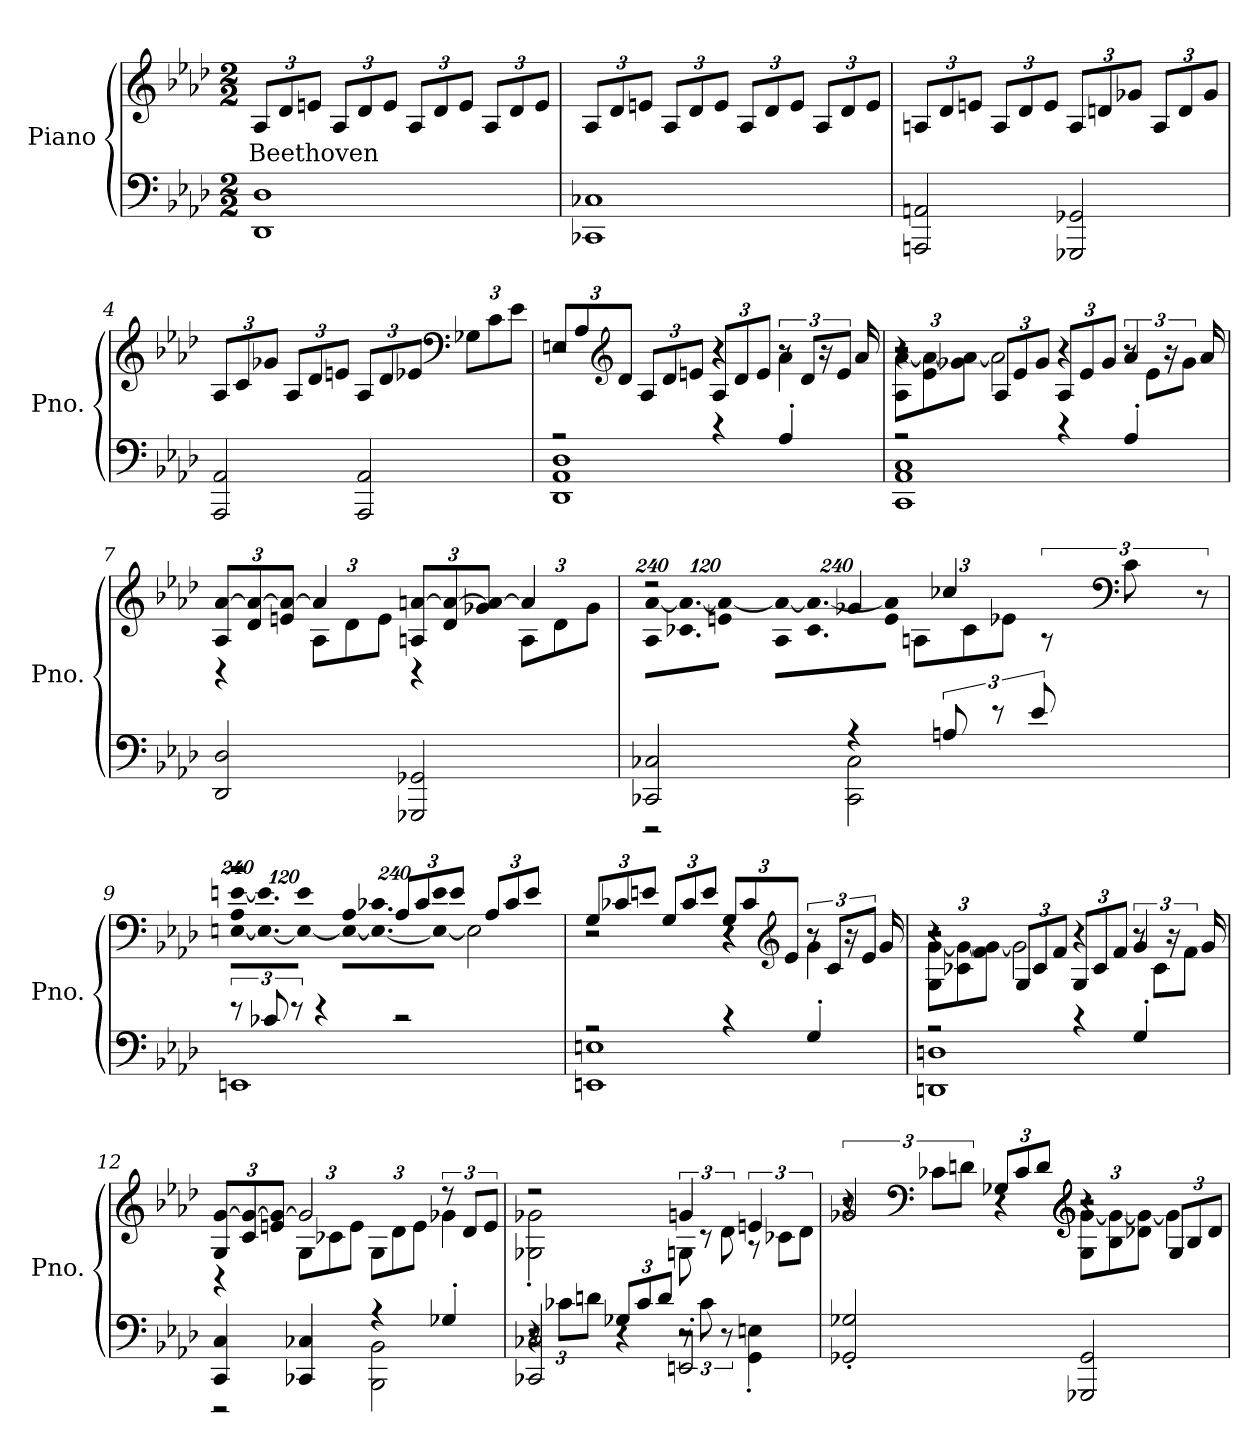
**kern	**kern	**text
*part1	*part1	*part1
*staff2	*staff1	*staff1
*I"Piano	*	*
*I'Pno.	*	*
*clefF4	*clefG2	*
*k[b-e-a-d-]	*k[b-e-a-d-]	*
*M2/2	*M2/2	*
*MM50	*MM50	*
*	*Xbrackettup	*
=1	=1	=1
!	!	!LO:LY:b
1DD- 1D-	12A-/L	Beethoven
.	12d-/	.
.	12en/J	.
.	12A-/L	.
.	12d-/	.
.	12e/J	.
.	12A-/L	.
.	12d-/	.
.	12e/J	.
.	12A-/L	.
.	12d-/	.
.	12e/J	.
=2	=2	=2
1CC-X 1C-X	12A-/L	.
.	12d-/	.
.	12en/J	.
.	12A-/L	.
.	12d-/	.
.	12e/J	.
.	12A-/L	.
.	12d-/	.
.	12e/J	.
.	12A-/L	.
.	12d-/	.
.	12e/J	.
!!LO:LB:g=z
=3	=3	=3
2AAAn/ 2AAn/	12An/L	.
.	12d-/	.
.	12en/J	.
.	12A/L	.
.	12d-/	.
.	12e/J	.
2GGG-X/ 2GG-X/	12A/L	.
.	12dn/	.
.	12g-X/J	.
.	12A/L	.
.	12d/	.
.	12g-/J	.
=4	=4	=4
2AAA-/ 2AA-/	12A-/L	.
.	12c/	.
.	12g-X/J	.
.	12A-/L	.
.	12d-/	.
.	12en/J	.
2AAA-/ 2AA-/	12A-/L	.
.	12d-/	.
.	12e-X/J	.
*	*clefF4	*
.	12G-X\L	.
.	12c\	.
.	12e-\J	.
!!LO:LB:g=z
=5	=5	=5
*^	*^	*
*	*	*	*^	*
2r	1DD- 1AA- 1D-	2r	2r	12En/L	.
.	.	.	.	12A-/	.
*	*	*clefG2	*	*	*
.	.	.	.	12d-/J	.
.	.	.	.	12A-/L	.
.	.	.	.	12d-/	.
.	.	.	.	12en/J	.
4r	.	4r	4r	12A-/L	.
.	.	.	.	12d-/	.
.	.	.	.	12e/J	.
*	*	*	*	*brackettup	*
4A-'/	.	8r	4a-\	12r	.
.	.	.	.	12d-/L	.
.	.	16r	.	.	.
.	.	.	.	12e/J	.
.	.	16a-/	.	.	.
=6	=6	=6	=6	=6	=6
*	*	*	*Xbrackettup	*	*
2r	1CC 1AA- 1C	2r	12A-\ [12a-\L	4r	.
.	.	.	12e-\ 12a-\_	.	.
.	.	.	12g-X\ 12a-\_J	.	.
.	.	.	2a-\]	12A-/L	.
.	.	.	.	12e-/	.
.	.	.	.	12g-/J	.
4r	.	4r	.	12A-/L	.
.	.	.	.	12e-/	.
.	.	.	.	12g-/J	.
*	*	*	*brackettup	*	*
4A-'/	.	4a-/	12r	8r	.
.	.	.	12e-\L	.	.
.	.	.	.	16r	.
.	.	.	12g-\J	.	.
.	.	.	.	16a-/	.
*v	*v	*	*	*	*
*	*v	*v	*v	*
!!LO:LB:g=z
=7	=7	=7
*	*Xbrackettup	*
*	*^	*
2DD-/ 2D-/	12A-/ [12a-/L	4r	.
.	12d-/ 12a-/_	.	.
.	12en/ 12a-/_J	.	.
.	4a-/]	12A-\L	.
.	.	12d-\	.
.	.	12e\J	.
2GGG-X/ 2GG-X/	12An/ [12an/L	4r	.
.	12d-/ 12a/_	.	.
.	12g-X/ 12a/_J	.	.
.	4a/]	12A\L	.
.	.	12d-\	.
.	.	12g-\J	.
=8	=8	=8	=8
*^	*	*	*
!	!	!	!LO:N:vis=16	!
2CC-X/ 2C-X/	2r	2r	1920%137A-\ [1920%137a-\LL	.
!	!	!	!LO:N:vis=16.	!
.	.	.	960%103c-X\ 960%103a-\_	.
!	!	!	!LO:N:vis=16	!
.	.	.	1920%137en\ 1920%137a-\_JJ	.
!	!	!	!LO:N:vis=16	!
.	.	.	1920%137A-\ 1920%137a-\_LL	.
!	!	!	!LO:N:vis=16.	!
.	.	.	960%103c-\ 960%103a-\_	.
!	!	!	!LO:N:vis=16	!
.	.	.	1920%137e\ 1920%137a-\]JJ	.
4r	2CC-\ 2C-\	4g-X/	12An\L	.
.	.	.	12c-\	.
.	.	.	12e-X\J	.
*	*	*	*brackettup	*
12An/	.	4cc-X/	12r	.
*	*	*clefF4	*	*
12r	.	.	12c-\	.
12e-/	.	.	12r	.
!!LO:LB:g=z	!!
=9	=9	=9	=9	=9
*	*	*	*Xbrackettup	*
!	!	!	!LO:N:vis=16	!
12r	1EEn	2r	[1920%137En\ 1920%137A-\ [1920%137en\LL	.
!	!	!	!LO:N:vis=16.	!
.	.	.	960%103E\_ 960%103e\]	.
12c-X/	.	.	.	.
12r	.	.	.	.
!	!	!	!LO:N:vis=16	!
.	.	.	1920%137E\_ 1920%137e\JJ	.
!	!	!	!LO:N:vis=16	!
4r	.	.	1920%137E\_ 1920%137A-\LL	.
!	!	!	!LO:N:vis=16.	!
.	.	.	960%103E\_ 960%103c-X\	.
!	!	!	!LO:N:vis=16	!
.	.	.	1920%137E\_ 1920%137e\JJ	.
2r	.	12A-/L	2E\]	.
.	.	12c-/	.	.
.	.	12e/J	.	.
.	.	12A-/L	.	.
.	.	12c-/	.	.
.	.	12e/J	.	.
=10	=10	=10	=10	=10
*	*	*	*^	*
2r	1EEn 1En	2r	2r	12G/L	.
.	.	.	.	12c-X/	.
.	.	.	.	12en/J	.
.	.	.	.	12G/L	.
.	.	.	.	12c-/	.
.	.	.	.	12e/J	.
4r	.	4r	4r	12G/L	.
.	.	.	.	12c-/	.
*	*	*clefG2	*	*	*
.	.	.	.	12e/J	.
*	*	*	*	*brackettup	*
4G'/	.	8r	4g\	12r	.
.	.	.	.	12c-/L	.
.	.	16r	.	.	.
.	.	.	.	12e/J	.
.	.	16g/	.	.	.
!!LO:PB:g=z	!!	!!
=11	=11	=11	=11	=11	=11
*	*	*	*Xbrackettup	*	*
2r	1DDn 1Dn	2r	12G\ [12g\L	4r	.
.	.	.	12c-X\ 12g\_	.	.
.	.	.	12f\ 12g\_J	.	.
.	.	.	2g\]	12G/L	.
.	.	.	.	12c-/	.
.	.	.	.	12f/J	.
4r	.	4r	.	12G/L	.
.	.	.	.	12c-/	.
.	.	.	.	12f/J	.
*	*	*	*brackettup	*	*
4G'/	.	4g/	12r	8r	.
.	.	.	12c-\L	.	.
.	.	.	.	16r	.
.	.	.	12f\J	.	.
.	.	.	.	16g/	.
*	*	*v	*v	*v	*
=12	=12	=12	=12
*	*	*Xbrackettup	*
*	*	*^	*
4CC/ 4C/	2r	12G/ [12g/L	4r	.
.	.	12c/ 12g/_	.	.
.	.	12en/ 12g/_J	.	.
4CC-X/ 4C-X/	.	2g/]	12G\L	.
.	.	.	12c-X\	.
.	.	.	12e\J	.
4r	2BBB-\ 2BB-\	.	12G\L	.
.	.	.	12d-\	.
.	.	.	12e\J	.
*	*	*brackettup	*	*
4G-X'/	.	12r	4g-X\	.
.	.	12d-/L	.	.
.	.	12e/J	.	.
!!LO:LB:g=z	!!
=13	=13	=13	=13	=13
*	*^	*	*	*
4r	12r	2CC-X/ 2C-X/	2r	2G-X\' 2g-X\'	.
.	12c-X\L	.	.	.	.
.	12dn\J	.	.	.	.
*Xbrackettup	*	*	*	*	*
12G-X/L	4r	.	.	.	.
12c-/	.	.	.	.	.
12d/J	.	.	.	.	.
*	*brackettup	*	*	*	*
2r	12r	2EEn'/	4gn/	12Gn\	.
.	12c-\	.	.	12r	.
.	12r	.	.	12d-\	.
.	4GG\' 4En\'	.	4en/	12r	.
.	.	.	.	12c-X\L	.
.	.	.	.	12d-\J	.
*v	*v	*v	*	*	*
=14	=14	=14	=14
*	*	*^	*
2GG-X/' 2G-X/'	2g-X/	12r	4r	.
*	*clefF4	*	*	*
.	.	12c-X\L	.	.
.	.	12dn\J	.	.
*	*	*	*Xbrackettup	*
.	.	4r	12G-X/L	.
.	.	.	12c-/	.
.	.	.	12d/J	.
*	*clefG2	*	*	*
2GGG-X/ 2GG-/	2r	12G-\ [12g-\L	4r	.
.	.	12B-\ 12g-\_	.	.
.	.	12d-X\ 12g-\_J	.	.
.	.	4g-\]	12G-/L	.
.	.	.	12B-/	.
.	.	.	12d-/J	.
*	*v	*v	*v	*
=	=	=
*-	*-	*-
